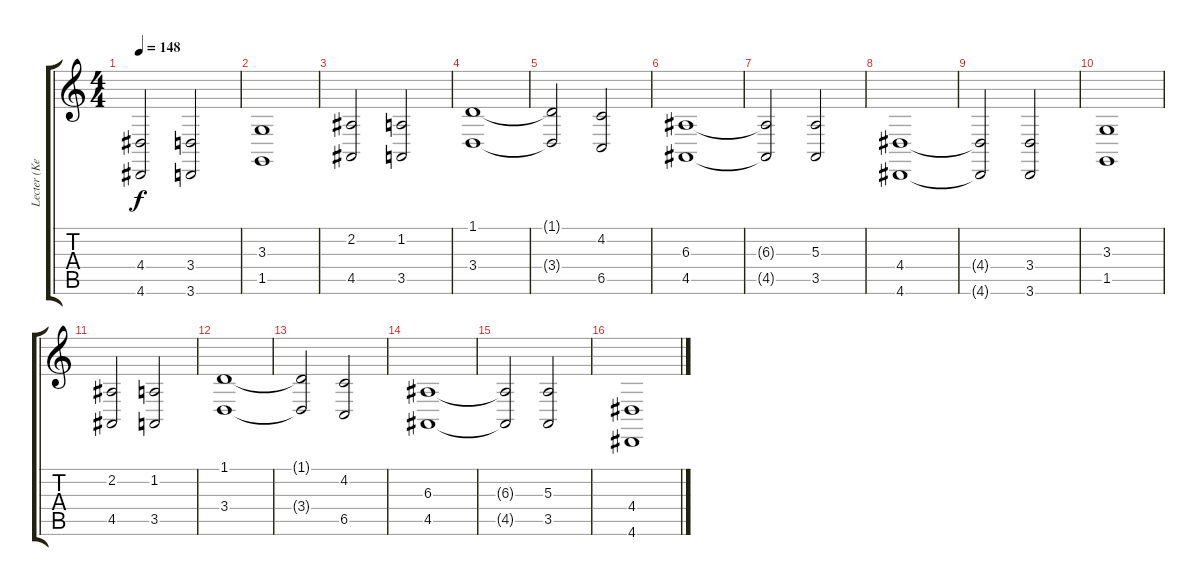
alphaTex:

\track ("Lecter (KeybLeft)" "Lecter (Ke") {instrument brightacousticpiano}
\staff {score tabs}
\tuning (Db4 Ab3 E3 B2 Gb2 B1) {hide}
\ts (4 4)
\tempo 148
\clef g2
\ks c
(4.4{t} 4.6{t}).2{dy f} (3.4 3.6).2 |
(3.3 1.5).1 |
(2.2 4.5).2 (1.2 3.5).2 |
(1.1 3.4).1 |
(1.1{t} 3.4{t}).2 (4.2 6.5).2 |
(6.3 4.5).1 |
(6.3{t} 4.5{t}).2 (5.3 3.5).2 |
(4.4 4.6).1 |
(4.4{t} 4.6{t}).2 (3.4 3.6).2 |
(3.3 1.5).1 |
(2.2 4.5).2 (1.2 3.5).2 |
(1.1 3.4).1 |
(1.1{t} 3.4{t}).2 (4.2 6.5).2 |
(6.3 4.5).1 |
(6.3{t} 4.5{t}).2 (5.3 3.5).2 |
(4.4 4.6).1
